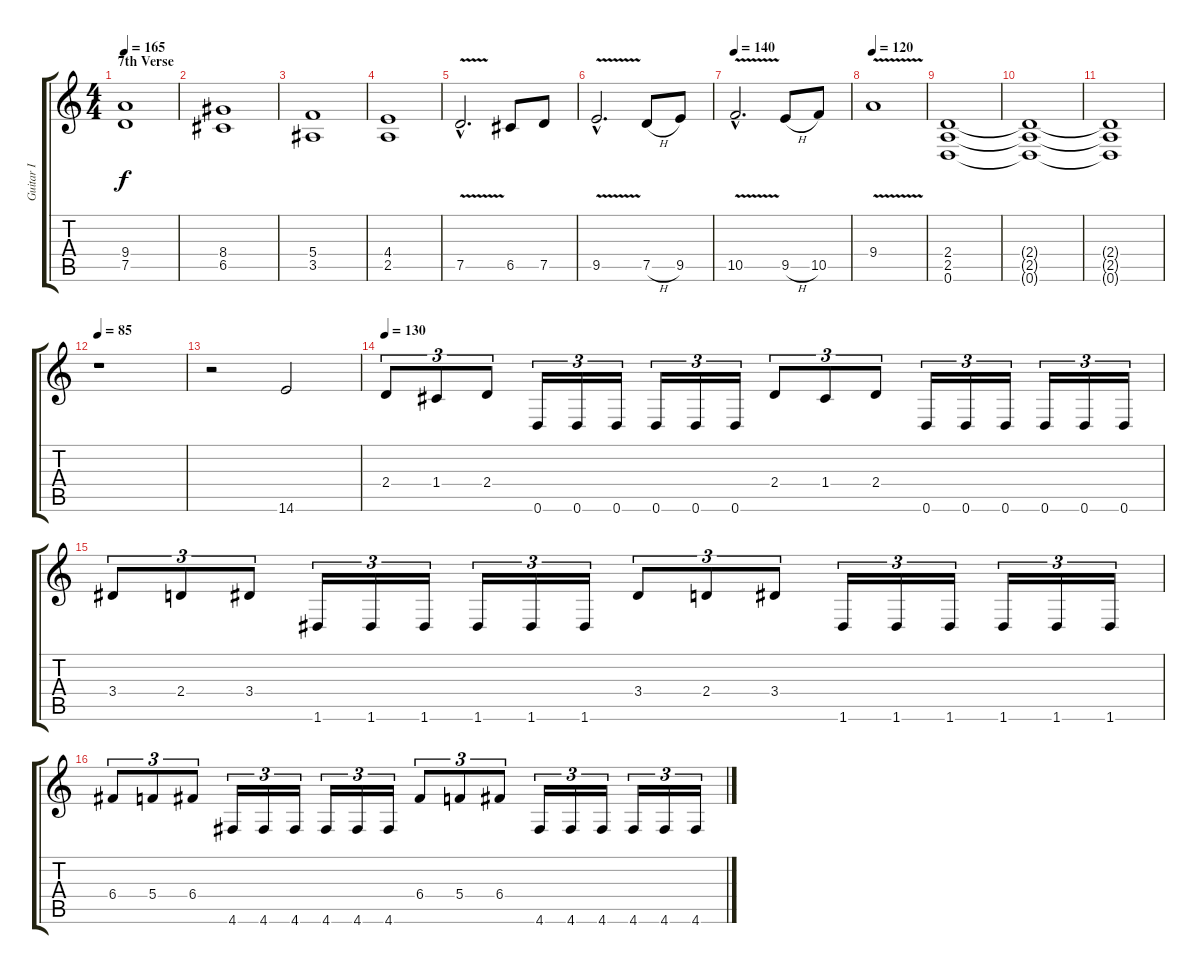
\track ("Guitar I" "Guitar I") {instrument distortionguitar}
\staff {score tabs}
\tuning (D4 A3 F3 C3 G2 D2) {hide}
\ts (4 4)
\section ("" "7th Verse")
\tempo 165
\clef g2
\ks c
(9.4 7.5).1{dy f} |
(8.4 6.5).1 |
(5.4 3.5).1 |
(4.4 2.5).1 |
7.5{v hac}.2{d} 6.5.8 7.5.8 |
9.5{v hac}.2{d} 7.5{h}.8 9.5.8 |
\tempo 140
10.5{v hac}.2{d} 9.5{h}.8 10.5.8 |
\tempo 120
9.4{v}.1 |
\section ("" "")
(2.4 2.5 0.6).1 |
(2.4{t} 2.5{t} 0.6{t}).1{volume 0} |
(2.4{t} 2.5{t} 0.6{t}).1 |
\tempo 85
r.1 |
r.2{volume 13} 14.6.2 |
\tempo 130
2.4.8{tu (3 2)} 1.4.8{tu (3 2)} 2.4.8{tu (3 2)} 0.6.16{tu (3 2)} 0.6.16{tu (3 2)} 0.6.16{tu (3 2)} 0.6.16{tu (3 2)} 0.6.16{tu (3 2)} 0.6.16{tu (3 2)} 2.4.8{tu (3 2)} 1.4.8{tu (3 2)} 2.4.8{tu (3 2)} 0.6.16{tu (3 2)} 0.6.16{tu (3 2)} 0.6.16{tu (3 2)} 0.6.16{tu (3 2)} 0.6.16{tu (3 2)} 0.6.16{tu (3 2)} |
3.4.8{tu (3 2)} 2.4.8{tu (3 2)} 3.4.8{tu (3 2)} 1.6.16{tu (3 2)} 1.6.16{tu (3 2)} 1.6.16{tu (3 2)} 1.6.16{tu (3 2)} 1.6.16{tu (3 2)} 1.6.16{tu (3 2)} 3.4.8{tu (3 2)} 2.4.8{tu (3 2)} 3.4.8{tu (3 2)} 1.6.16{tu (3 2)} 1.6.16{tu (3 2)} 1.6.16{tu (3 2)} 1.6.16{tu (3 2)} 1.6.16{tu (3 2)} 1.6.16{tu (3 2)} |
6.4.8{tu (3 2)} 5.4.8{tu (3 2)} 6.4.8{tu (3 2)} 4.6.16{tu (3 2)} 4.6.16{tu (3 2)} 4.6.16{tu (3 2)} 4.6.16{tu (3 2)} 4.6.16{tu (3 2)} 4.6.16{tu (3 2)} 6.4.8{tu (3 2)} 5.4.8{tu (3 2)} 6.4.8{tu (3 2)} 4.6.16{tu (3 2)} 4.6.16{tu (3 2)} 4.6.16{tu (3 2)} 4.6.16{tu (3 2)} 4.6.16{tu (3 2)} 4.6.16{tu (3 2)}
